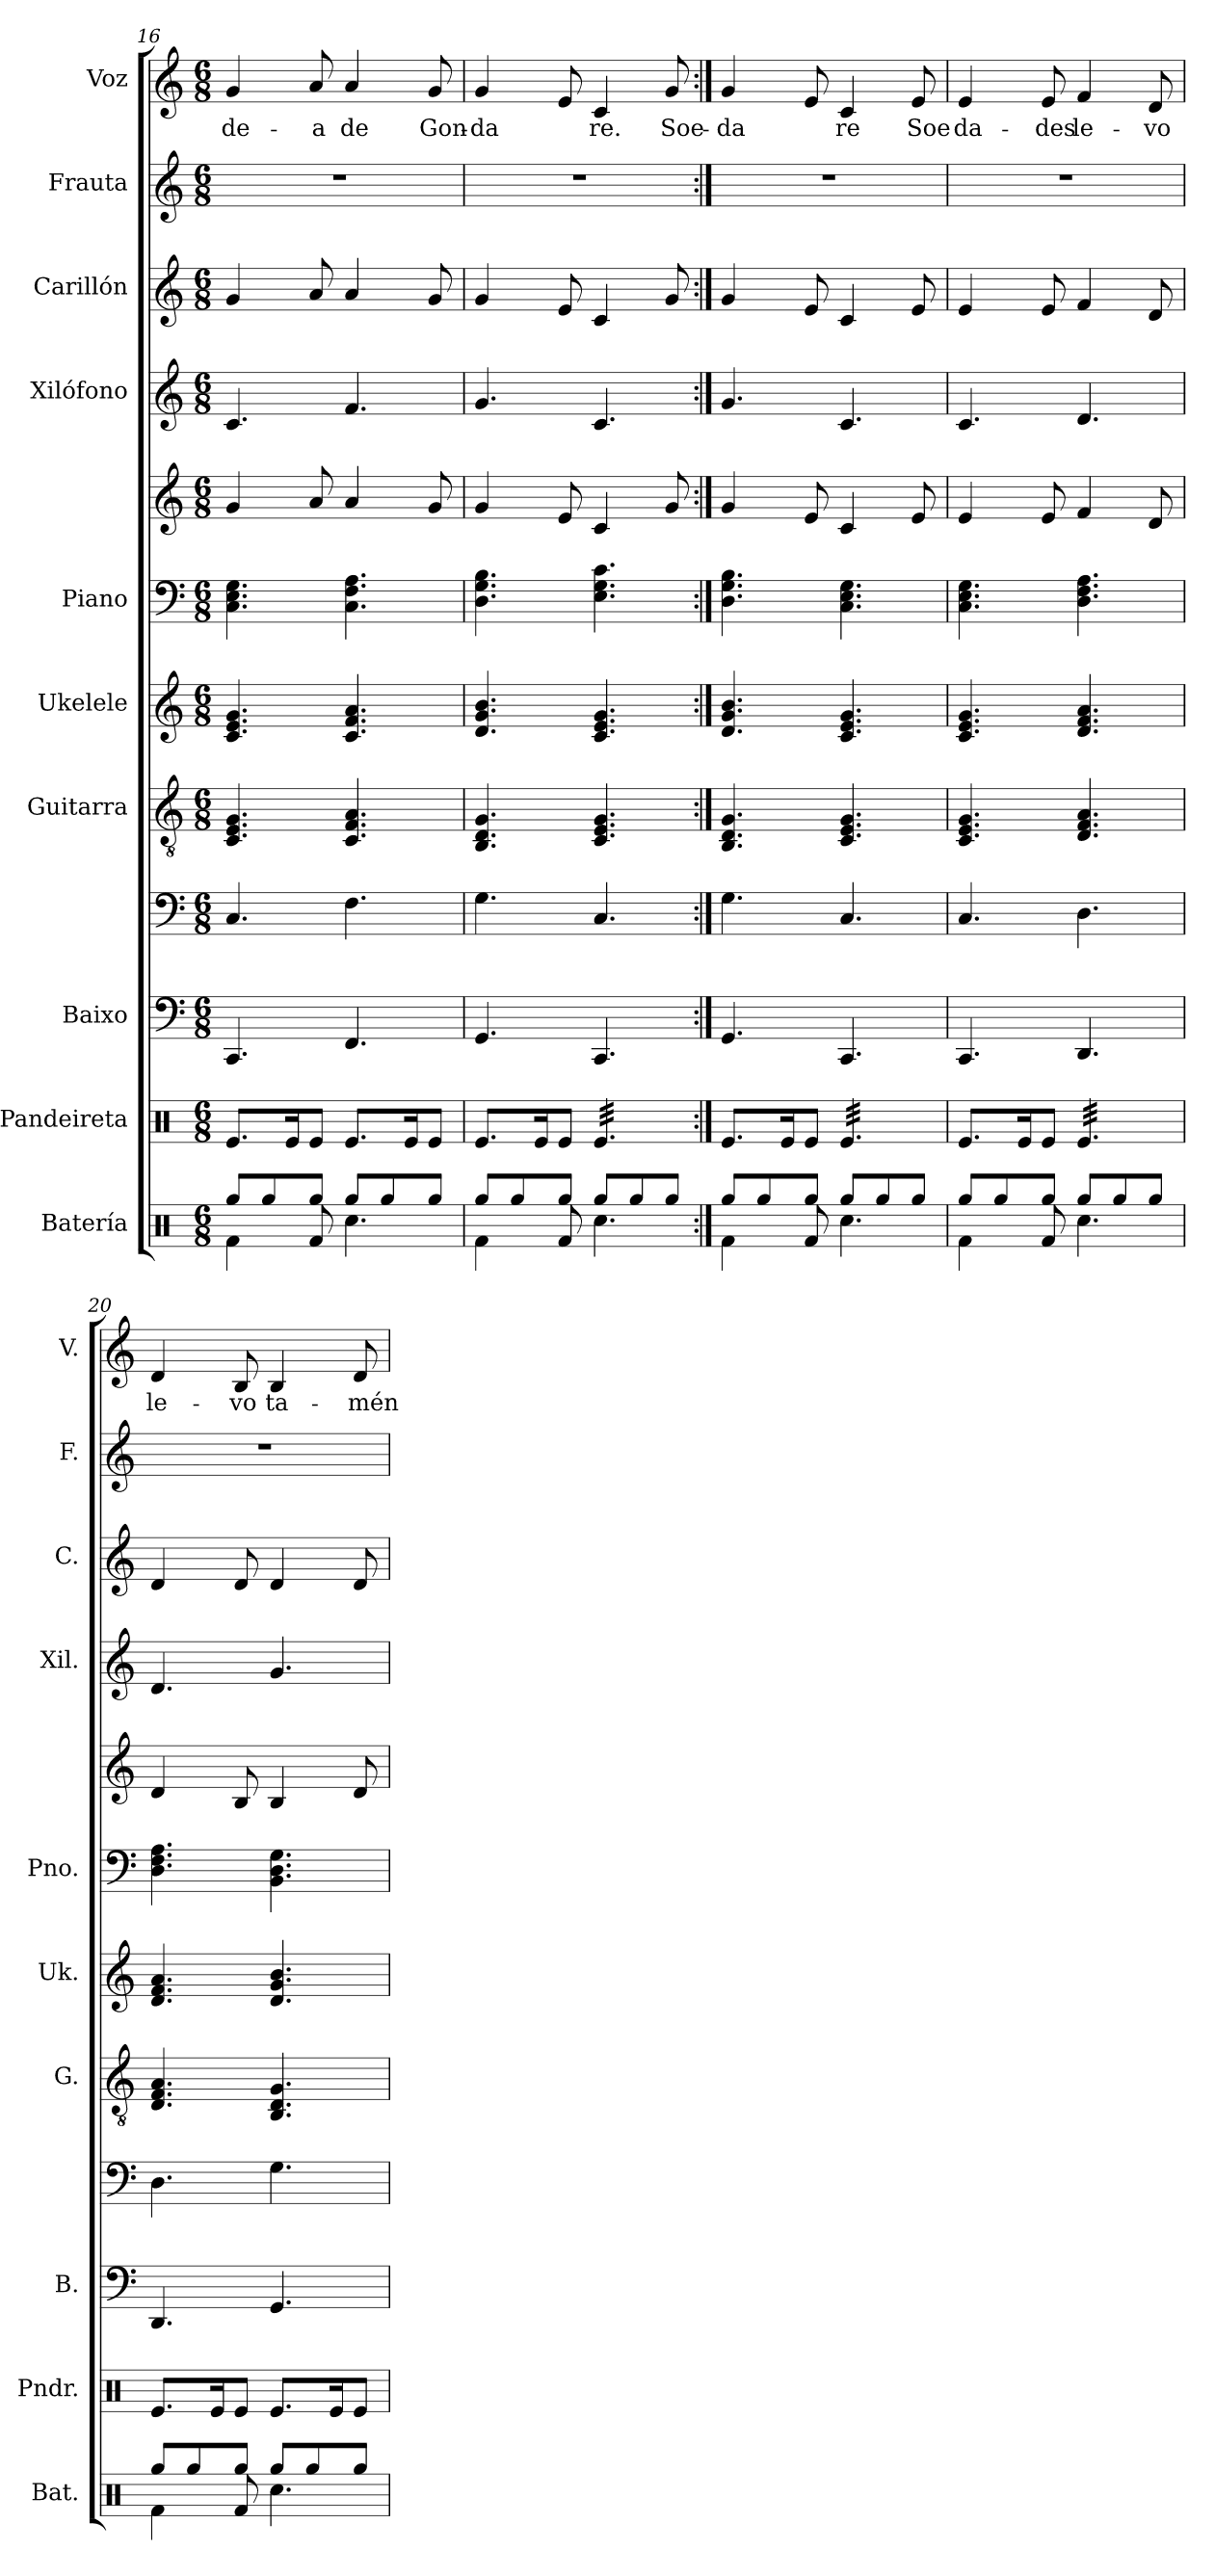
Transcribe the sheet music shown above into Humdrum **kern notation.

**kern	**kern	**kern	**kern	**kern	**kern	**kern	**kern	**kern	**kern	**kern	**kern	**text
*part10	*part9	*part8	*part8	*part7	*part6	*part5	*part5	*part4	*part3	*part2	*part1	*part1
*staff12	*staff11	*staff10	*staff9	*staff8	*staff7	*staff6	*staff5	*staff4	*staff3	*staff2	*staff1	*staff1
*I"Batería	*I"Pandeireta	*I"Baixo	*	*I"Guitarra	*I"Ukelele	*I"Piano	*	*I"Xilófono	*I"Carillón	*I"Frauta	*I"Voz	*
*I'Bat.	*I'Pndr.	*I'B.	*	*I'G.	*I'Uk.	*I'Pno.	*	*I'Xil.	*I'C.	*I'F.	*I'V.	*
*clefX	*clefX	*	*clefF4	*clefGv2	*clefG2	*clefF4	*clefG2	*clefG2	*clefG2	*clefG2	*clefG2	*
*	*	*ITrd7c12	*ITrd7c12	*	*	*	*	*ITrd-7c-12	*ITrd-14c-24	*	*	*
*k[]	*k[]	*k[]	*k[]	*k[]	*k[]	*k[]	*k[]	*k[]	*k[]	*k[]	*k[]	*
*M6/8	*M6/8	*M6/8	*M6/8	*M6/8	*M6/8	*M6/8	*M6/8	*M6/8	*M6/8	*M6/8	*M6/8	*
=16	=16	=16	=16	=16	=16	=16	=16	=16	=16	=16	=16	=16
*^	*	*	*	*	*	*	*	*	*	*	*	*
!	!	!	!	!	!	!	!	!	!	!	!	!	!LO:LY:b
8Rgg/L	4Rf\	8.Re/L	4.CCC	4.CC/	4.C/ 4.E/ 4.G/	4.c/ 4.e/ 4.g/	4.C\ 4.E\ 4.G\	4g/	4.cc/	4ggg/	2.r	4g/	-de-
8Rgg/	.	.	.	.	.	.	.	.	.	.	.	.	.
.	.	16Re/K	.	.	.	.	.	.	.	.	.	.	.
!	!	!	!	!	!	!	!	!	!	!	!	!	!LO:LY:b
8Rgg/J	8Rf/	8Re/J	.	.	.	.	.	8a/	.	8aaa/	.	8a/	-a
!	!	!	!	!	!	!	!	!	!	!	!	!	!LO:LY:b
8Rgg/L	4.Rcc\	8.Re/L	4.FFF	4.FF\	4.C/ 4.F/ 4.A/	4.c/ 4.f/ 4.a/	4.C\ 4.F\ 4.A\	4a/	4.ff/	4aaa/	.	4a/	de
8Rgg/	.	.	.	.	.	.	.	.	.	.	.	.	.
.	.	16Re/K	.	.	.	.	.	.	.	.	.	.	.
!	!	!	!	!	!	!	!	!	!	!	!	!	!LO:LY:b
8Rgg/J	.	8Re/J	.	.	.	.	.	8g/	.	8ggg/	.	8g/	Gon-
=17	=17	=17	=17	=17	=17	=17	=17	=17	=17	=17	=17	=17	=17
!	!	!	!	!	!	!	!	!	!	!	!	!	!LO:LY:b
8Rgg/L	4Rf\	8.Re/L	4.GGG	4.GG\	4.BB/ 4.D/ 4.G/	4.d/ 4.g/ 4.b/	4.D\ 4.G\ 4.B\	4g/	4.gg/	4ggg/	2.r	4g/	-da
8Rgg/	.	.	.	.	.	.	.	.	.	.	.	.	.
.	.	16Re/K	.	.	.	.	.	.	.	.	.	.	.
8Rgg/J	8Rf/	8Re/J	.	.	.	.	.	8e/	.	8eee/	.	8e/	.
!	!	!	!	!	!	!	!	!	!	!	!	!	!LO:LY:b
*	*	*tremolo	*	*	*	*	*	*	*	*	*	*	*
8Rgg/L	4.Rcc\	32Re/LLL	4.CCC	4.CC/	4.C/ 4.E/ 4.G/	4.c/ 4.e/ 4.g/	4.E\ 4.G\ 4.c\	4c/	4.cc/	4ccc/	.	4c/	re.
.	.	32Re/	.	.	.	.	.	.	.	.	.	.	.
.	.	32Re/	.	.	.	.	.	.	.	.	.	.	.
.	.	32Re/	.	.	.	.	.	.	.	.	.	.	.
8Rgg/	.	32Re/	.	.	.	.	.	.	.	.	.	.	.
.	.	32Re/	.	.	.	.	.	.	.	.	.	.	.
.	.	32Re/	.	.	.	.	.	.	.	.	.	.	.
.	.	32Re/	.	.	.	.	.	.	.	.	.	.	.
!	!	!	!	!	!	!	!	!	!	!	!	!	!LO:LY:b
8Rgg/J	.	32Re/	.	.	.	.	.	8g/	.	8ggg/	.	8g/	Soe-
.	.	32Re/	.	.	.	.	.	.	.	.	.	.	.
.	.	32Re/	.	.	.	.	.	.	.	.	.	.	.
.	.	32Re/JJJ	.	.	.	.	.	.	.	.	.	.	.
*	*	*Xtremolo	*	*	*	*	*	*	*	*	*	*	*
=18:|!	=18:|!	=18:|!	=18:|!	=18:|!	=18:|!	=18:|!	=18:|!	=18:|!	=18:|!	=18:|!	=18:|!	=18:|!	=18:|!
!	!	!	!	!	!	!	!	!	!	!	!	!	!LO:LY:b
8Rgg/L	4Rf\	8.Re/L	4.GGG	4.GG\	4.BB/ 4.D/ 4.G/	4.d/ 4.g/ 4.b/	4.D\ 4.G\ 4.B\	4g/	4.gg/	4ggg/	2.r	4g/	-da
8Rgg/	.	.	.	.	.	.	.	.	.	.	.	.	.
.	.	16Re/K	.	.	.	.	.	.	.	.	.	.	.
8Rgg/J	8Rf/	8Re/J	.	.	.	.	.	8e/	.	8eee/	.	8e/	.
!	!	!	!	!	!	!	!	!	!	!	!	!	!LO:LY:b
*	*	*tremolo	*	*	*	*	*	*	*	*	*	*	*
8Rgg/L	4.Rcc\	32Re/LLL	4.CCC	4.CC/	4.C/ 4.E/ 4.G/	4.c/ 4.e/ 4.g/	4.C\ 4.E\ 4.G\	4c/	4.cc/	4ccc/	.	4c/	re
.	.	32Re/	.	.	.	.	.	.	.	.	.	.	.
.	.	32Re/	.	.	.	.	.	.	.	.	.	.	.
.	.	32Re/	.	.	.	.	.	.	.	.	.	.	.
8Rgg/	.	32Re/	.	.	.	.	.	.	.	.	.	.	.
.	.	32Re/	.	.	.	.	.	.	.	.	.	.	.
.	.	32Re/	.	.	.	.	.	.	.	.	.	.	.
.	.	32Re/	.	.	.	.	.	.	.	.	.	.	.
!	!	!	!	!	!	!	!	!	!	!	!	!	!LO:LY:b
8Rgg/J	.	32Re/	.	.	.	.	.	8e/	.	8eee/	.	8e/	Soe
.	.	32Re/	.	.	.	.	.	.	.	.	.	.	.
.	.	32Re/	.	.	.	.	.	.	.	.	.	.	.
.	.	32Re/JJJ	.	.	.	.	.	.	.	.	.	.	.
*	*	*Xtremolo	*	*	*	*	*	*	*	*	*	*	*
!!LO:PB:g=z
=19	=19	=19	=19	=19	=19	=19	=19	=19	=19	=19	=19	=19	=19
!	!	!	!	!	!	!	!	!	!	!	!	!	!LO:LY:b
8Rgg/L	4Rf\	8.Re/L	4.CCC	4.CC/	4.C/ 4.E/ 4.G/	4.c/ 4.e/ 4.g/	4.C\ 4.E\ 4.G\	4e/	4.cc/	4eee/	2.r	4e/	da-
8Rgg/	.	.	.	.	.	.	.	.	.	.	.	.	.
.	.	16Re/K	.	.	.	.	.	.	.	.	.	.	.
!	!	!	!	!	!	!	!	!	!	!	!	!	!LO:LY:b
8Rgg/J	8Rf/	8Re/J	.	.	.	.	.	8e/	.	8eee/	.	8e/	-des
!	!	!	!	!	!	!	!	!	!	!	!	!	!LO:LY:b
*	*	*tremolo	*	*	*	*	*	*	*	*	*	*	*
8Rgg/L	4.Rcc\	32Re/LLL	4.DDD	4.DD\	4.D/ 4.F/ 4.A/	4.d/ 4.f/ 4.a/	4.D\ 4.F\ 4.A\	4f/	4.dd/	4fff/	.	4f/	le-
.	.	32Re/	.	.	.	.	.	.	.	.	.	.	.
.	.	32Re/	.	.	.	.	.	.	.	.	.	.	.
.	.	32Re/	.	.	.	.	.	.	.	.	.	.	.
8Rgg/	.	32Re/	.	.	.	.	.	.	.	.	.	.	.
.	.	32Re/	.	.	.	.	.	.	.	.	.	.	.
.	.	32Re/	.	.	.	.	.	.	.	.	.	.	.
.	.	32Re/	.	.	.	.	.	.	.	.	.	.	.
!	!	!	!	!	!	!	!	!	!	!	!	!	!LO:LY:b
8Rgg/J	.	32Re/	.	.	.	.	.	8d/	.	8ddd/	.	8d/	-vo
.	.	32Re/	.	.	.	.	.	.	.	.	.	.	.
.	.	32Re/	.	.	.	.	.	.	.	.	.	.	.
.	.	32Re/JJJ	.	.	.	.	.	.	.	.	.	.	.
*	*	*Xtremolo	*	*	*	*	*	*	*	*	*	*	*
=20	=20	=20	=20	=20	=20	=20	=20	=20	=20	=20	=20	=20	=20
!	!	!	!	!	!	!	!	!	!	!	!	!	!LO:LY:b
8Rgg/L	4Rf\	8.Re/L	4.DDD	4.DD\	4.D/ 4.F/ 4.A/	4.d/ 4.f/ 4.a/	4.D\ 4.F\ 4.A\	4d/	4.dd/	4ddd/	2.r	4d/	le-
8Rgg/	.	.	.	.	.	.	.	.	.	.	.	.	.
.	.	16Re/K	.	.	.	.	.	.	.	.	.	.	.
!	!	!	!	!	!	!	!	!	!	!	!	!	!LO:LY:b
8Rgg/J	8Rf/	8Re/J	.	.	.	.	.	8B/	.	8ddd/	.	8B/	-vo
!	!	!	!	!	!	!	!	!	!	!	!	!	!LO:LY:b
8Rgg/L	4.Rcc\	8.Re/L	4.GGG	4.GG\	4.BB/ 4.D/ 4.G/	4.d/ 4.g/ 4.b/	4.BB\ 4.D\ 4.G\	4B/	4.gg/	4ddd/	.	4B/	ta-
8Rgg/	.	.	.	.	.	.	.	.	.	.	.	.	.
.	.	16Re/K	.	.	.	.	.	.	.	.	.	.	.
!	!	!	!	!	!	!	!	!	!	!	!	!	!LO:LY:b
8Rgg/J	.	8Re/J	.	.	.	.	.	8d/	.	8ddd/	.	8d/	-mén
*v	*v	*	*	*	*	*	*	*	*	*	*	*	*
=	=	=	=	=	=	=	=	=	=	=	=	=
*-	*-	*-	*-	*-	*-	*-	*-	*-	*-	*-	*-	*-
